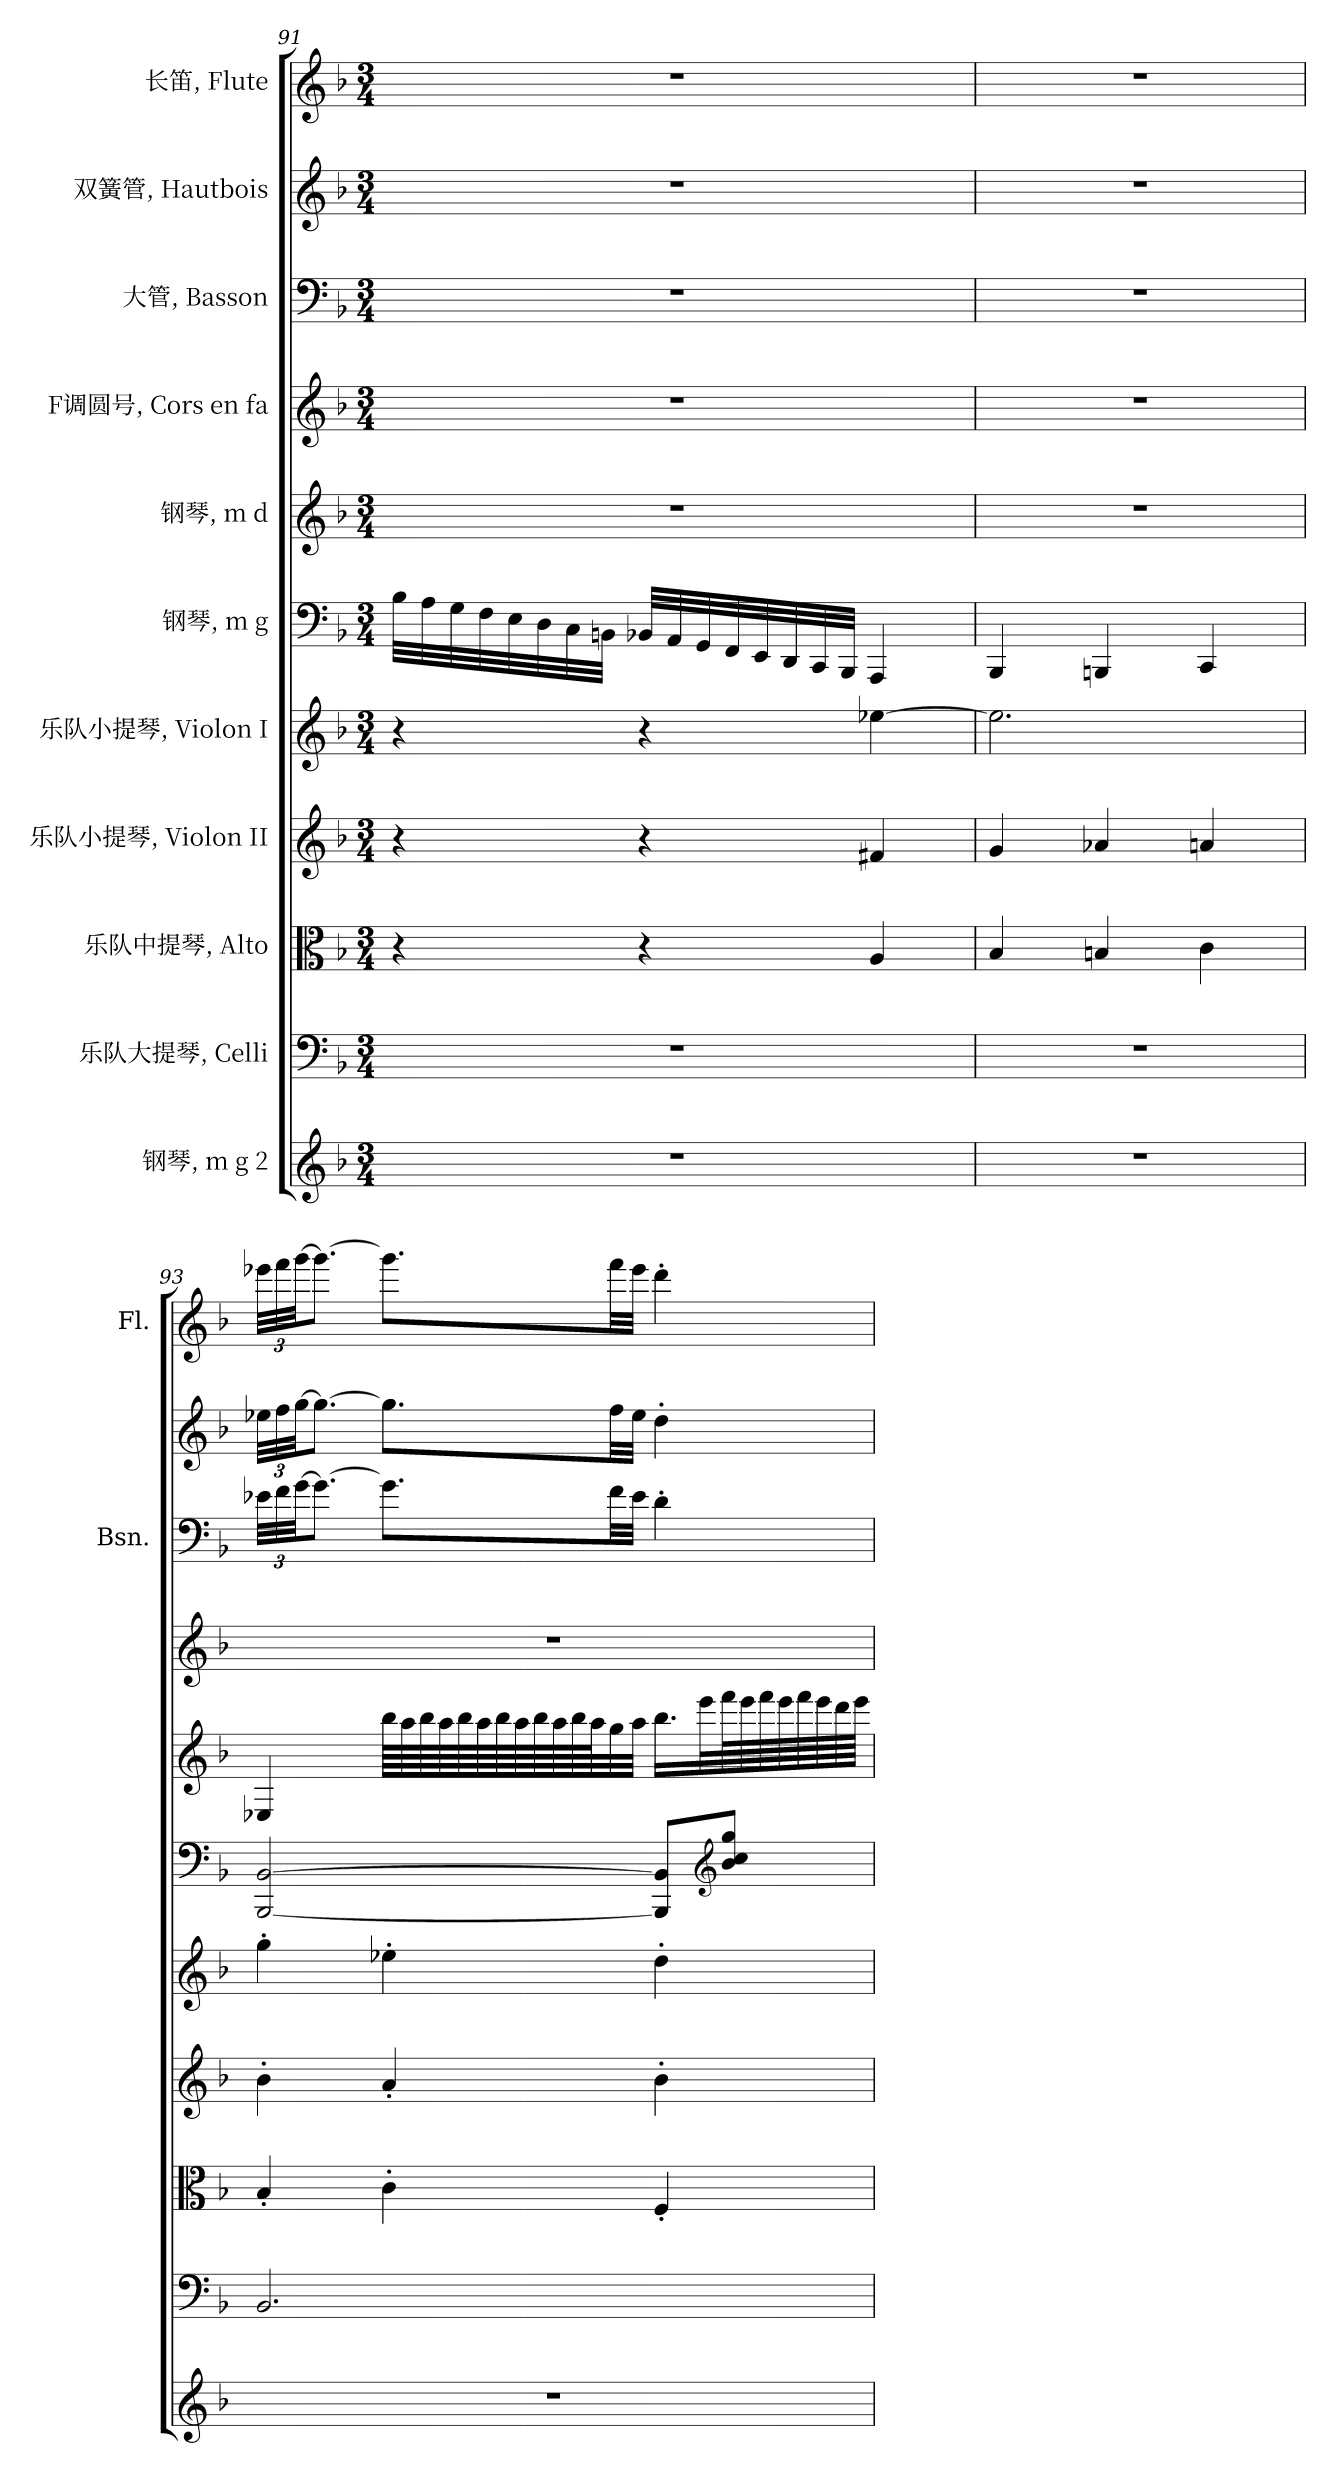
**kern	**kern	**kern	**kern	**kern	**kern	**kern	**kern	**kern	**kern	**kern
*part11	*part10	*part9	*part8	*part7	*part6	*part5	*part4	*part3	*part2	*part1
*staff11	*staff10	*staff9	*staff8	*staff7	*staff6	*staff5	*staff4	*staff3	*staff2	*staff1
*I"钢琴, m g 2	*I"乐队大提琴, Celli	*I"乐队中提琴, Alto	*I"乐队小提琴, Violon II	*I"乐队小提琴, Violon I	*I"钢琴, m g	*I"钢琴, m d	*I"F调圆号, Cors en fa	*I"大管, Basson	*I"双簧管, Hautbois	*I"长笛, Flute
*	*	*	*	*	*	*	*	*I'Bsn.	*	*I'Fl.
!!LO:PB:g=z
*clefG2	*clefF4	*clefC3	*clefG2	*clefG2	*clefF4	*clefG2	*clefG2	*clefF4	*clefG2	*clefG2
*	*	*	*	*	*	*	*ITrd4c7	*	*	*
*k[b-]	*k[b-]	*k[b-]	*k[b-]	*k[b-]	*k[b-]	*k[b-]	*k[b-e-]	*k[b-]	*k[b-]	*k[b-]
*M3/4	*M3/4	*M3/4	*M3/4	*M3/4	*M3/4	*M3/4	*M3/4	*M3/4	*M3/4	*M3/4
=91	=91	=91	=91	=91	=91	=91	=91	=91	=91	=91
2.r	2.r	4r	4r	4r	32B-\LLL	2.r	2.r	2.r	2.r	2.r
.	.	.	.	.	32A\	.	.	.	.	.
.	.	.	.	.	32G\	.	.	.	.	.
.	.	.	.	.	32F\	.	.	.	.	.
.	.	.	.	.	32E\	.	.	.	.	.
.	.	.	.	.	32D\	.	.	.	.	.
.	.	.	.	.	32C\	.	.	.	.	.
.	.	.	.	.	32BBn\JJJ	.	.	.	.	.
.	.	4r	4r	4r	32BB-X/LLL	.	.	.	.	.
.	.	.	.	.	32AA/	.	.	.	.	.
.	.	.	.	.	32GG/	.	.	.	.	.
.	.	.	.	.	32FF/	.	.	.	.	.
.	.	.	.	.	32EE/	.	.	.	.	.
.	.	.	.	.	32DD/	.	.	.	.	.
.	.	.	.	.	32CC/	.	.	.	.	.
.	.	.	.	.	32BBB-/JJJ	.	.	.	.	.
.	.	4A/	4f#X/	[4ee-X\	4AAA/	.	.	.	.	.
=92	=92	=92	=92	=92	=92	=92	=92	=92	=92	=92
2.r	2.r	4B-/	4g/	2.ee-\]	4BBB-/	2.r	2.r	2.r	2.r	2.r
.	.	4Bn/	4a-X/	.	4BBBn/	.	.	.	.	.
.	.	4c\	4an/	.	4CC/	.	.	.	.	.
!!LO:PB:g=z
=93	=93	=93	=93	=93	=93	=93	=93	=93	=93	=93
*	*	*	*	*	*	*	*	*Xbrackettup	*Xbrackettup	*Xbrackettup
2.r	2.BB-/	4B-'/	4b-'\	4gg'\	[2BBB-/ [2BB-/	4E-X/	2.r	48e-X\LLL	48ee-X\LLL	48eee-X\LLL
.	.	.	.	.	.	.	.	48f\	48ff\	48fff\
.	.	.	.	.	.	.	.	[48g\JJ	[48gg\JJ	[48ggg\JJ
.	.	.	.	.	.	.	.	8.g\J_	8.gg\J_	8.ggg\J_
.	.	4c'\	4a'/	4ee-X'\	.	64bb-\LLLL	.	8.g\L]	8.gg\L]	8.ggg\L]
.	.	.	.	.	.	64aa\	.	.	.	.
.	.	.	.	.	.	64bb-\	.	.	.	.
.	.	.	.	.	.	64aa\	.	.	.	.
.	.	.	.	.	.	64bb-\	.	.	.	.
.	.	.	.	.	.	64aa\	.	.	.	.
.	.	.	.	.	.	64bb-\	.	.	.	.
.	.	.	.	.	.	64aa\	.	.	.	.
.	.	.	.	.	.	64bb-\	.	.	.	.
.	.	.	.	.	.	64aa\	.	.	.	.
.	.	.	.	.	.	64bb-\	.	.	.	.
.	.	.	.	.	.	64aa\J	.	.	.	.
.	.	.	.	.	.	32gg\	.	32f\LL	32ff\LL	32fff\LL
.	.	.	.	.	.	32aa\JJJ	.	32e-\JJJ	32ee-\JJJ	32eee-\JJJ
.	.	4F'/	4b-'\	4dd'\	8BBB-/] 8BB-/]L	16.bb-\LL	.	4d'\	4dd'\	4ddd'\
.	.	.	.	.	.	32eee\L	.	.	.	.
*	*	*	*	*	*clefG2	*	*	*	*	*
.	.	.	.	.	8b-/ 8cc/ 8gg/J	64fff\L	.	.	.	.
.	.	.	.	.	.	64eee\	.	.	.	.
.	.	.	.	.	.	64fff\	.	.	.	.
.	.	.	.	.	.	64eee\	.	.	.	.
.	.	.	.	.	.	64fff\	.	.	.	.
.	.	.	.	.	.	64eee\	.	.	.	.
.	.	.	.	.	.	64ddd\	.	.	.	.
.	.	.	.	.	.	64eee\JJJJ	.	.	.	.
=	=	=	=	=	=	=	=	=	=	=
*-	*-	*-	*-	*-	*-	*-	*-	*-	*-	*-
